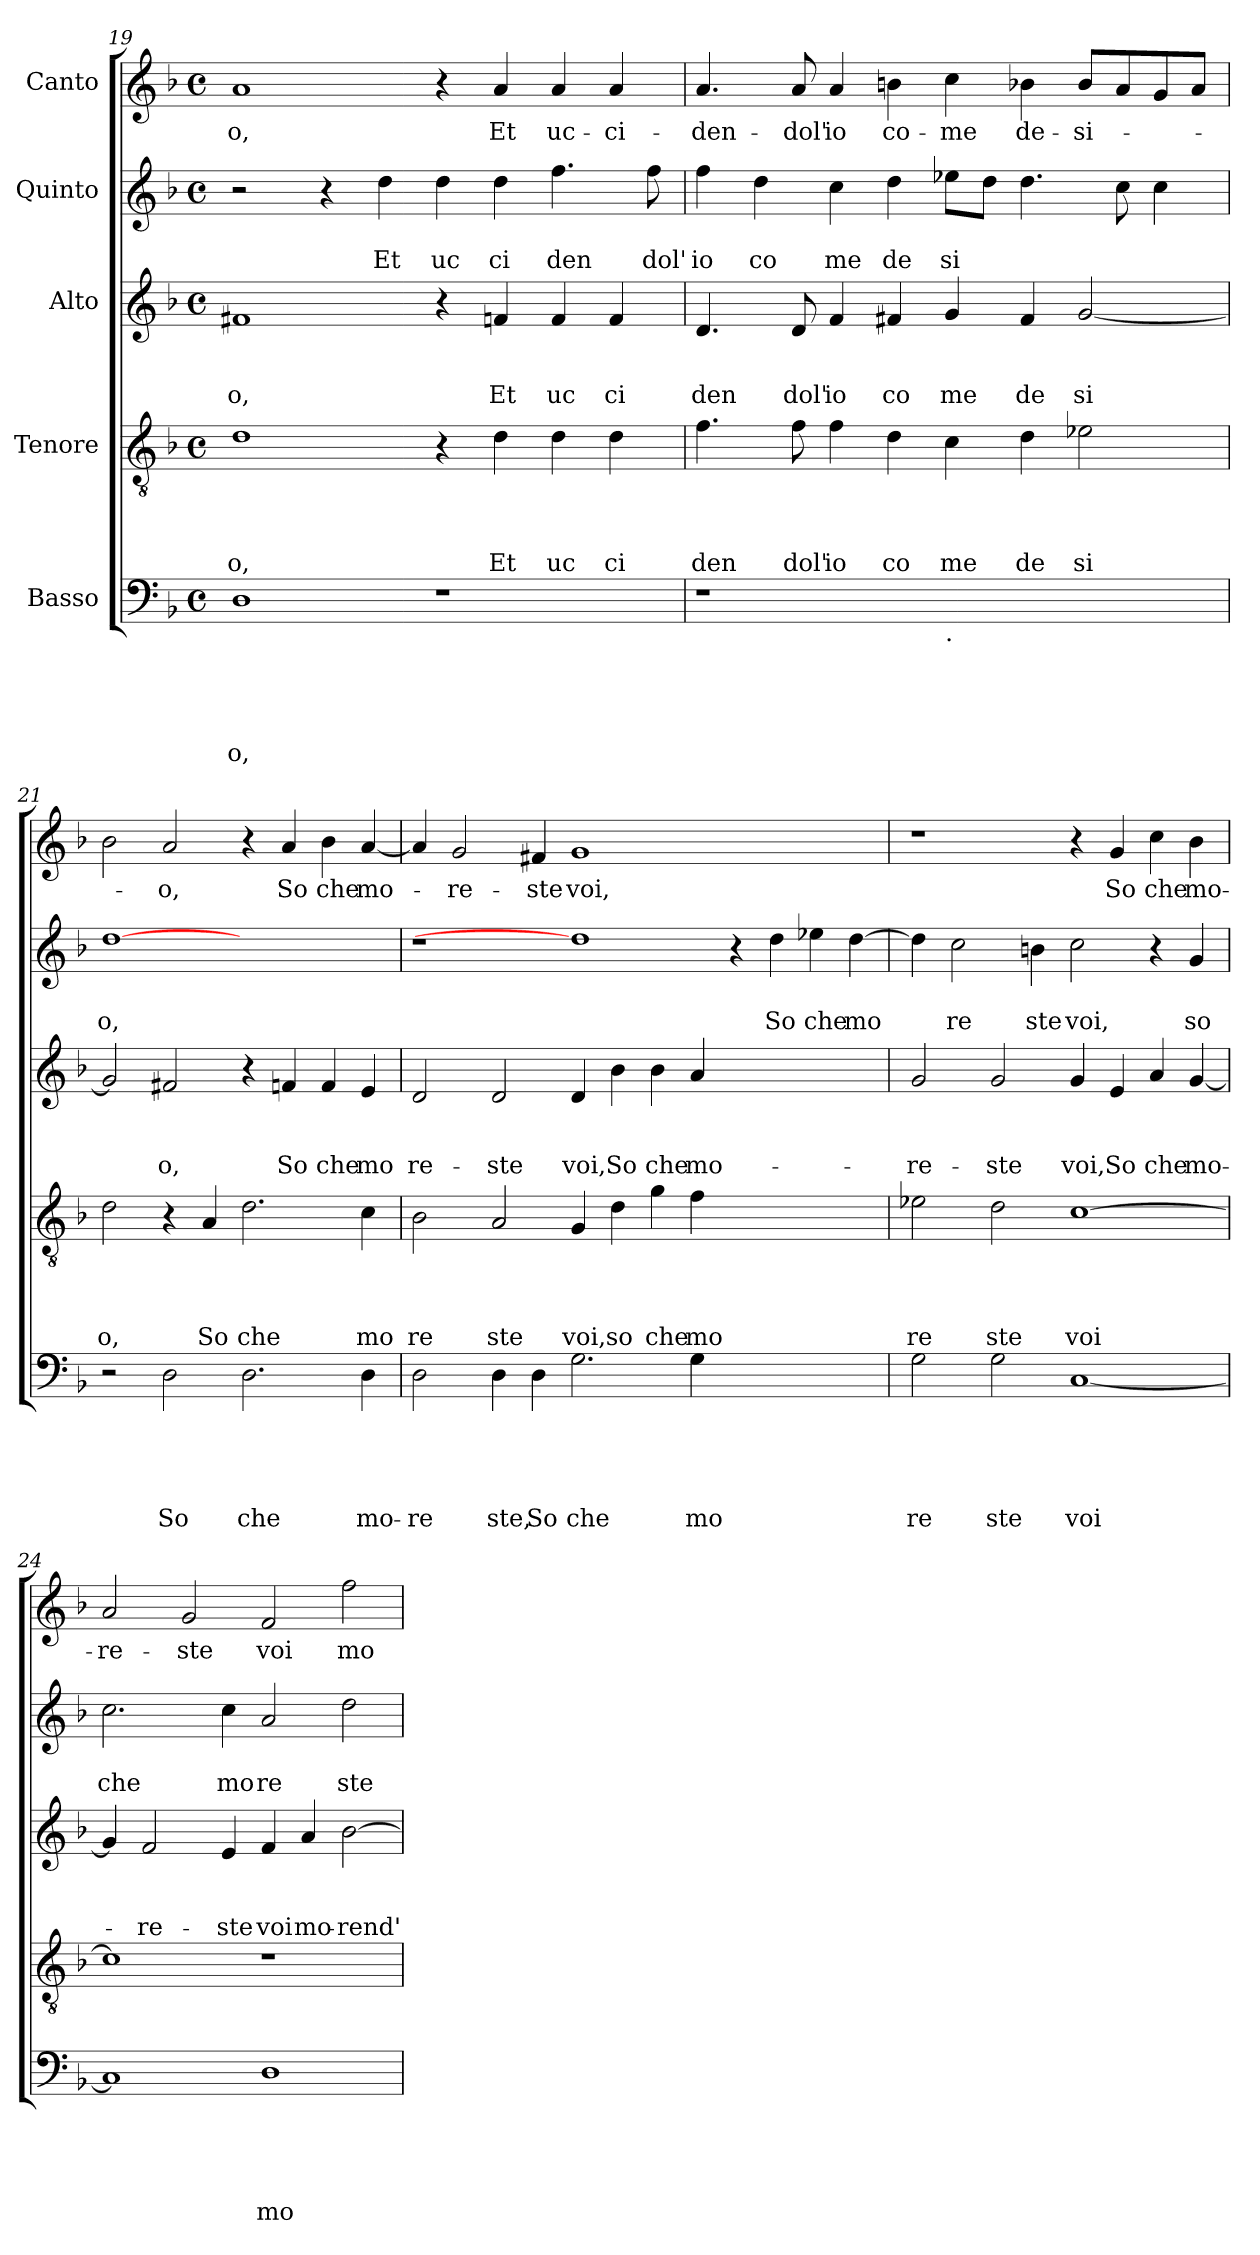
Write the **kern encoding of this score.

**kern	**text	**text	**text	**text	**text	**kern	**text	**text	**text	**text	**kern	**text	**text	**text	**kern	**text	**text	**kern	**text
*part5	*part5	*part5	*part5	*part5	*part5	*part4	*part4	*part4	*part4	*part4	*part3	*part3	*part3	*part3	*part2	*part2	*part2	*part1	*part1
*staff5	*staff5	*staff5	*staff5	*staff5	*staff5	*staff4	*staff4	*staff4	*staff4	*staff4	*staff3	*staff3	*staff3	*staff3	*staff2	*staff2	*staff2	*staff1	*staff1
*I"Basso	*	*	*	*	*	*I"Tenore	*	*	*	*	*I"Alto	*	*	*	*I"Quinto	*	*	*I"Canto	*
*clefF4	*	*	*	*	*	*clefGv2	*	*	*	*	*clefG2	*	*	*	*clefG2	*	*	*clefG2	*
*k[b-]	*	*	*	*	*	*k[b-]	*	*	*	*	*k[b-]	*	*	*	*k[b-]	*	*	*k[b-]	*
*F:	*	*	*	*	*	*F:	*	*	*	*	*F:	*	*	*	*F:	*	*	*F:	*
*M4/4	*	*	*	*	*	*M4/4	*	*	*	*	*M4/4	*	*	*	*M4/4	*	*	*M4/4	*
*met(c)	*	*	*	*	*	*met(c)	*	*	*	*	*met(c)	*	*	*	*met(c)	*	*	*met(c)	*
=19	=19	=19	=19	=19	=19	=19	=19	=19	=19	=19	=19	=19	=19	=19	=19	=19	=19	=19	=19
!	!	!	!	!	!LO:LY:b	!	!	!	!	!LO:LY:b	!	!	!	!LO:LY:b	!	!	!	!	!LO:LY:b
1D	.	.	.	.	-o,	1d	.	.	.	o,	1f#X	.	.	o,	2r	.	.	1a	-o,
.	.	.	.	.	.	.	.	.	.	.	.	.	.	.	4r	.	.	.	.
!	!	!	!	!	!	!	!	!	!	!	!	!	!	!	!	!	!LO:LY:b	!	!
.	.	.	.	.	.	.	.	.	.	.	.	.	.	.	4dd\	.	Et	.	.
!	!	!	!	!	!	!	!	!	!	!	!	!	!	!	!	!	!LO:LY:b	!	!
1r	.	.	.	.	.	4r	.	.	.	.	4r	.	.	.	4dd\	.	uc	4r	.
!	!	!	!	!	!	!	!	!	!	!LO:LY:b	!	!	!	!LO:LY:b	!	!	!LO:LY:b	!	!LO:LY:b
.	.	.	.	.	.	4d\	.	.	.	Et	4fn/	.	.	Et	4dd\	.	ci	4a/	Et
!	!	!	!	!	!	!	!	!	!	!LO:LY:b	!	!	!	!LO:LY:b	!	!	!LO:LY:b	!	!LO:LY:b
.	.	.	.	.	.	4d\	.	.	.	uc	4f/	.	.	uc	4.ff\	.	den	4a/	uc-
!	!	!	!	!	!	!	!	!	!	!LO:LY:b	!	!	!	!LO:LY:b	!	!	!	!	!LO:LY:b
.	.	.	.	.	.	4d\	.	.	.	ci	4f/	.	.	ci	.	.	.	4a/	-ci-
!	!	!	!	!	!	!	!	!	!	!	!	!	!	!	!	!	!LO:LY:b	!	!
.	.	.	.	.	.	.	.	.	.	.	.	.	.	.	8ff\	.	dol'	.	.
=20	=20	=20	=20	=20	=20	=20	=20	=20	=20	=20	=20	=20	=20	=20	=20	=20	=20	=20	=20
!	!	!	!	!	!	!	!	!	!	!LO:LY:b	!	!	!	!LO:LY:b	!	!	!LO:LY:b	!	!LO:LY:b
1r	.	.	.	.	.	4.f\	.	.	.	den	4.d/	.	.	den	4ff\	.	io	4.a/	-den-
!	!	!	!	!	!	!	!	!	!	!	!	!	!	!	!	!	!LO:LY:b	!	!
.	.	.	.	.	.	.	.	.	.	.	.	.	.	.	4dd\	.	co	.	.
!	!	!	!	!	!	!	!	!	!	!LO:LY:b	!	!	!	!LO:LY:b	!	!	!	!	!LO:LY:b
.	.	.	.	.	.	8f\	.	.	.	dol'	8d/	.	.	dol'	.	.	.	8a/	-dol'
!	!	!	!	!	!	!	!	!	!	!LO:LY:b	!	!	!	!LO:LY:b	!	!	!LO:LY:b	!	!LO:LY:b
.	.	.	.	.	.	4f\	.	.	.	io	4f/	.	.	io	4cc\	.	me	4a/	io
!	!	!	!	!	!	!	!	!	!	!LO:LY:b	!	!	!	!LO:LY:b	!	!	!LO:LY:b	!	!LO:LY:b
.	.	.	.	.	.	4d\	.	.	.	co	4f#X/	.	.	co	4dd\	.	de	4bn\	co-
!LO:TX:b:t=.	!	!	!	!	!	!	!	!	!	!	!	!	!	!	!	!	!	!	!
!	!	!	!	!	!	!	!	!	!	!LO:LY:b	!	!	!	!LO:LY:b	!	!	!LO:LY:b	!	!LO:LY:b
1ryy	.	.	.	.	.	4c\	.	.	.	me	4g/	.	.	me	8ee-X\L	.	si	4cc\	-me
.	.	.	.	.	.	.	.	.	.	.	.	.	.	.	8dd\J	.	.	.	.
!	!	!	!	!	!	!	!	!	!	!LO:LY:b	!	!	!	!LO:LY:b	!	!	!	!	!LO:LY:b
.	.	.	.	.	.	4d\	.	.	.	de	4f#/	.	.	de	4.dd\	.	.	4b-X\	de-
!	!	!	!	!	!	!	!	!	!	!LO:LY:b	!	!	!	!LO:LY:b	!	!	!	!	!LO:LY:b
.	.	.	.	.	.	2e-X\	.	.	.	si	[<2g/	.	.	si	.	.	.	8b-/L	-si-
.	.	.	.	.	.	.	.	.	.	.	.	.	.	.	8cc\	.	.	8a/	.
.	.	.	.	.	.	.	.	.	.	.	.	.	.	.	4cc\	.	.	8g/	.
.	.	.	.	.	.	.	.	.	.	.	.	.	.	.	.	.	.	8a/J	.
=21	=21	=21	=21	=21	=21	=21	=21	=21	=21	=21	=21	=21	=21	=21	=21	=21	=21	=21	=21
!	!	!	!	!	!	!	!	!	!	!LO:LY:b	!	!	!	!	!	!	!LO:LY:b	!	!
2r	.	.	.	.	.	2d\	.	.	.	o,	2g/]	.	.	.	[1dd	.	o,	2b-\	.
!	!	!	!	!	!LO:LY:b	!	!	!	!	!	!	!	!	!LO:LY:b	!	!	!	!	!LO:LY:b
2D\	.	.	.	.	So	4r	.	.	.	.	2f#X/	.	.	o,	.	.	.	2a/	-o,
!	!	!	!	!	!	!	!	!	!	!LO:LY:b	!	!	!	!	!	!	!	!	!
.	.	.	.	.	.	4A/	.	.	.	So	.	.	.	.	.	.	.	.	.
!	!	!	!	!	!LO:LY:b	!	!	!	!	!LO:LY:b	!	!	!	!	!	!	!	!	!
2.D\	.	.	.	.	che	2.d\	.	.	.	che	4r	.	.	.	1ryy	.	.	4r	.
!	!	!	!	!	!	!	!	!	!	!	!	!	!	!LO:LY:b	!	!	!	!	!LO:LY:b
.	.	.	.	.	.	.	.	.	.	.	4fn/	.	.	So	.	.	.	4a/	So
!	!	!	!	!	!	!	!	!	!	!	!	!	!	!LO:LY:b	!	!	!	!	!LO:LY:b
.	.	.	.	.	.	.	.	.	.	.	4f/	.	.	che	.	.	.	4b-\	che
!	!	!	!	!	!LO:LY:b	!	!	!	!	!LO:LY:b	!	!	!	!LO:LY:b	!	!	!	!	!LO:LY:b
4D\	.	.	.	.	mo-	4c\	.	.	.	mo	4e/	.	.	mo	.	.	.	[<4a/	mo-
!!LO:LB:g=z
=22	=22	=22	=22	=22	=22	=22	=22	=22	=22	=22	=22	=22	=22	=22	=22	=22	=22	=22	=22
!	!	!	!	!	!LO:LY:b	!	!	!	!	!LO:LY:b	!	!	!	!LO:LY:b	!	!	!	!	!
2D\	.	.	.	.	-re	2B-\	.	.	.	re	2d/	.	.	re-	1r	.	.	4a/]	.
!	!	!	!	!	!	!	!	!	!	!	!	!	!	!	!	!	!	!	!LO:LY:b
.	.	.	.	.	.	.	.	.	.	.	.	.	.	.	.	.	.	2g/	-re-
!	!	!	!	!	!LO:LY:b	!	!	!	!	!LO:LY:b	!	!	!	!LO:LY:b	!	!	!	!	!
4D\	.	.	.	.	ste,	2A/	.	.	.	ste	2d/	.	.	-ste	.	.	.	.	.
!	!	!	!	!	!LO:LY:b	!	!	!	!	!	!	!	!	!	!	!	!	!	!LO:LY:b
4D\	.	.	.	.	So	.	.	.	.	.	.	.	.	.	.	.	.	4f#X/	-ste
!	!	!	!	!	!LO:LY:b	!	!	!	!	!LO:LY:b	!	!	!	!LO:LY:b	!	!	!	!	!LO:LY:b
2.G\	.	.	.	.	che	4G/	.	.	.	voi,	4d/	.	.	voi,	1dd]	.	.	1g	voi,
!	!	!	!	!	!	!	!	!	!	!LO:LY:b	!	!	!	!LO:LY:b	!	!	!	!	!
.	.	.	.	.	.	4d\	.	.	.	so	4b-\	.	.	So	.	.	.	.	.
!	!	!	!	!	!	!	!	!	!	!LO:LY:b	!	!	!	!LO:LY:b	!	!	!	!	!
.	.	.	.	.	.	4g\	.	.	.	che	4b-\	.	.	che	.	.	.	.	.
!	!	!	!	!	!LO:LY:b	!	!	!	!	!LO:LY:b	!	!	!	!LO:LY:b	!	!	!	!	!
4G\	.	.	.	.	mo	4f\	.	.	.	mo	4a/	.	.	mo-	.	.	.	.	.
1ryy	.	.	.	.	.	1ryy	.	.	.	.	1ryy	.	.	.	4r	.	.	1ryy	.
!	!	!	!	!	!	!	!	!	!	!	!	!	!	!	!	!	!LO:LY:b	!	!
.	.	.	.	.	.	.	.	.	.	.	.	.	.	.	4dd\	.	So	.	.
!	!	!	!	!	!	!	!	!	!	!	!	!	!	!	!	!	!LO:LY:b	!	!
.	.	.	.	.	.	.	.	.	.	.	.	.	.	.	4ee-\	.	che	.	.
!	!	!	!	!	!	!	!	!	!	!	!	!	!	!	!	!	!LO:LY:b	!	!
.	.	.	.	.	.	.	.	.	.	.	.	.	.	.	[>4dd\	.	mo	.	.
=23	=23	=23	=23	=23	=23	=23	=23	=23	=23	=23	=23	=23	=23	=23	=23	=23	=23	=23	=23
!	!	!	!	!	!LO:LY:b	!	!	!	!	!LO:LY:b	!	!	!	!LO:LY:b	!	!	!	!	!
2G\	.	.	.	.	re	2e-X\	.	.	.	re	2g/	.	.	-re-	4dd\]	.	.	1r	.
!	!	!	!	!	!	!	!	!	!	!	!	!	!	!	!	!	!LO:LY:b	!	!
.	.	.	.	.	.	.	.	.	.	.	.	.	.	.	2cc\	.	re	.	.
!	!	!	!	!	!LO:LY:b	!	!	!	!	!LO:LY:b	!	!	!	!LO:LY:b	!	!	!	!	!
2G\	.	.	.	.	ste	2d\	.	.	.	ste	2g/	.	.	-ste	.	.	.	.	.
!	!	!	!	!	!	!	!	!	!	!	!	!	!	!	!	!	!LO:LY:b	!	!
.	.	.	.	.	.	.	.	.	.	.	.	.	.	.	4bn\	.	ste	.	.
!	!	!	!	!	!LO:LY:b	!	!	!	!	!LO:LY:b	!	!	!	!LO:LY:b	!	!	!LO:LY:b	!	!
[<1C	.	.	.	.	voi	[>1c	.	.	.	voi	4g/	.	.	voi,	2cc\	.	voi,	4r	.
!	!	!	!	!	!	!	!	!	!	!	!	!	!	!LO:LY:b	!	!	!	!	!LO:LY:b
.	.	.	.	.	.	.	.	.	.	.	4e/	.	.	So	.	.	.	4g/	So
!	!	!	!	!	!	!	!	!	!	!	!	!	!	!LO:LY:b	!	!	!	!	!LO:LY:b
.	.	.	.	.	.	.	.	.	.	.	4a/	.	.	che	4r	.	.	4cc\	che
!	!	!	!	!	!	!	!	!	!	!	!	!	!	!LO:LY:b	!	!	!LO:LY:b	!	!LO:LY:b
.	.	.	.	.	.	.	.	.	.	.	[<4g/	.	.	mo-	4g/	.	so	4b-\	mo-
=24	=24	=24	=24	=24	=24	=24	=24	=24	=24	=24	=24	=24	=24	=24	=24	=24	=24	=24	=24
!	!	!	!	!	!	!	!	!	!	!	!	!	!	!	!	!	!LO:LY:b	!	!LO:LY:b
1C]	.	.	.	.	.	1c]	.	.	.	.	4g/]	.	.	.	2.cc\	.	che	2a/	-re-
!	!	!	!	!	!	!	!	!	!	!	!	!	!	!LO:LY:b	!	!	!	!	!
.	.	.	.	.	.	.	.	.	.	.	2f/	.	.	-re-	.	.	.	.	.
!	!	!	!	!	!	!	!	!	!	!	!	!	!	!	!	!	!	!	!LO:LY:b
.	.	.	.	.	.	.	.	.	.	.	.	.	.	.	.	.	.	2g/	-ste
!	!	!	!	!	!	!	!	!	!	!	!	!	!	!LO:LY:b	!	!	!LO:LY:b	!	!
.	.	.	.	.	.	.	.	.	.	.	4e/	.	.	-ste	4cc\	.	mo	.	.
!	!	!	!	!	!LO:LY:b	!	!	!	!	!	!	!	!	!LO:LY:b	!	!	!LO:LY:b	!	!LO:LY:b
1D	.	.	.	.	mo	1r	.	.	.	.	4f/	.	.	voi	2a/	.	re	2f/	voi
!	!	!	!	!	!	!	!	!	!	!	!	!	!	!LO:LY:b	!	!	!	!	!
.	.	.	.	.	.	.	.	.	.	.	4a/	.	.	mo-	.	.	.	.	.
!	!	!	!	!	!	!	!	!	!	!	!	!	!	!LO:LY:b	!	!	!LO:LY:b	!	!LO:LY:b
.	.	.	.	.	.	.	.	.	.	.	[>2b-\	.	.	-rend'	2dd\	.	ste	2ff\	mo-
=	=	=	=	=	=	=	=	=	=	=	=	=	=	=	=	=	=	=	=
*-	*-	*-	*-	*-	*-	*-	*-	*-	*-	*-	*-	*-	*-	*-	*-	*-	*-	*-	*-
